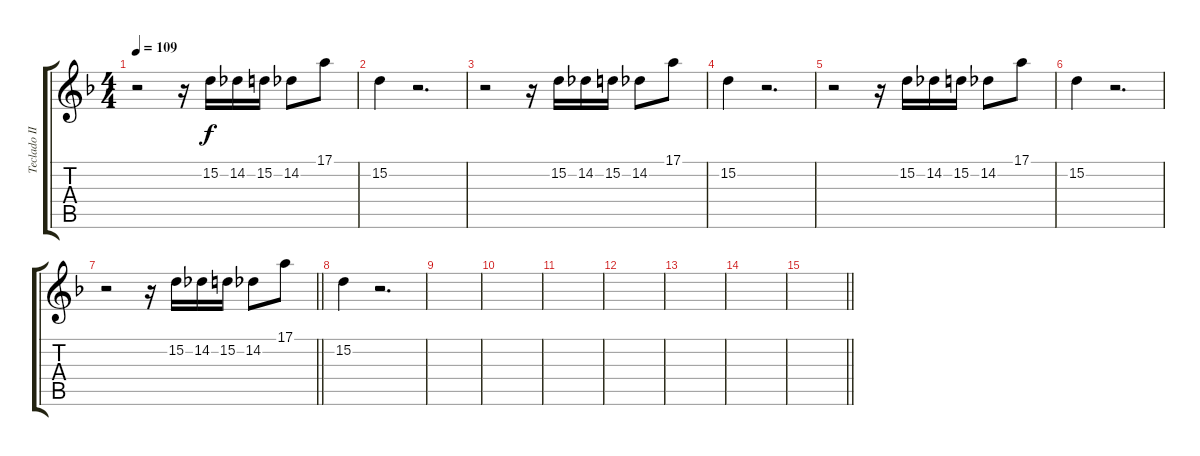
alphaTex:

\track ("Teclado III" "Teclado II") {instrument brasssection}
\staff {score tabs}
\tuning (E4 B3 G3 D3 A2 E2) {hide}
\ts (4 4)
\tempo 109
\clef g2
\ks dminor
r.2{dy f} r.16 15.2.16 14.2.16 15.2.16 14.2.8 17.1.8 |
15.2.4 r.2{d} |
r.2 r.16 15.2.16 14.2.16 15.2.16 14.2.8 17.1.8 |
15.2.4 r.2{d} |
r.2 r.16 15.2.16 14.2.16 15.2.16 14.2.8 17.1.8 |
15.2.4 r.2{d} |
\barLineRight lightlight
r.2 r.16 15.2.16 14.2.16 15.2.16 14.2.8 17.1.8 |
15.2.4 r.2{d} |
|
|
|
|
|
|
\barLineRight lightlight
